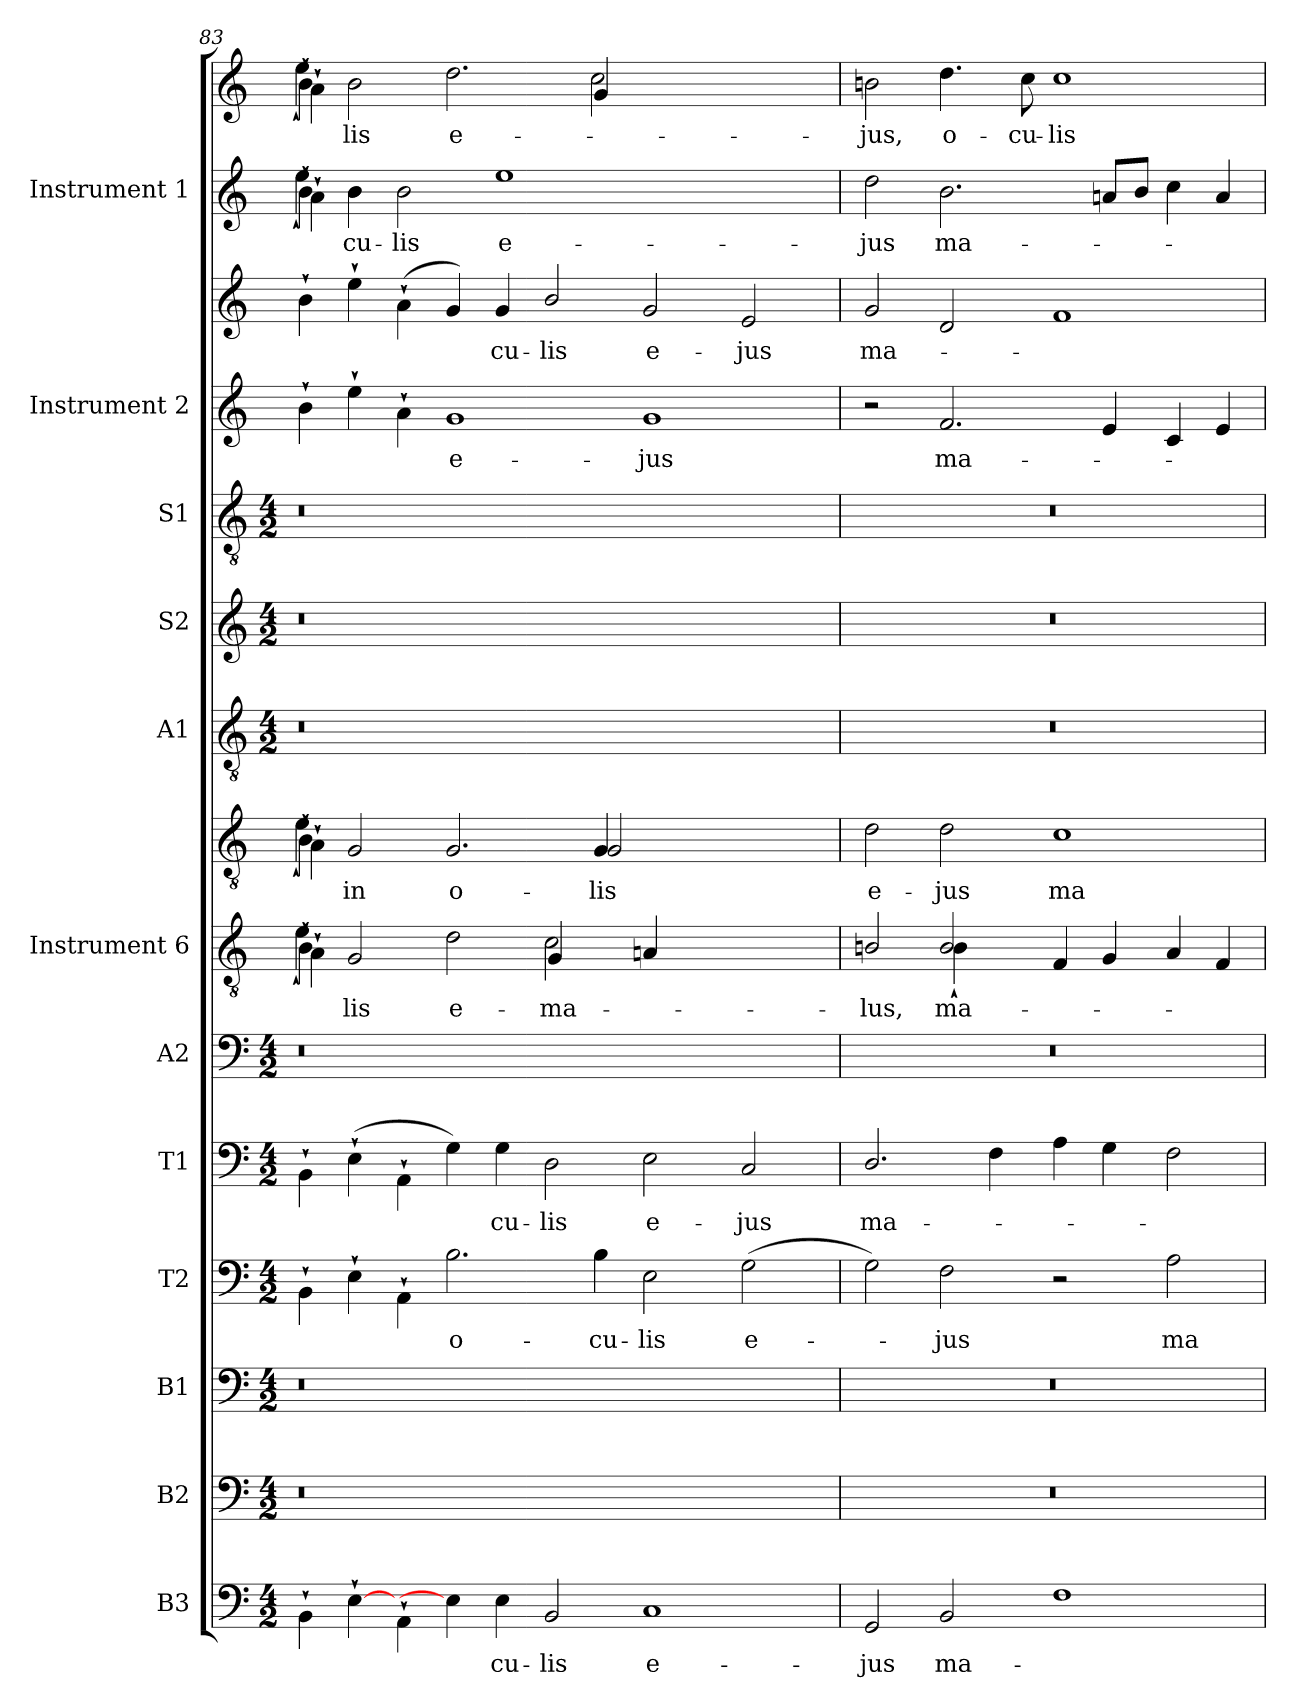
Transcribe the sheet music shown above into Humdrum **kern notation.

**kern	**text	**kern	**kern	**kern	**text	**kern	**text	**kern	**kern	**text	**kern	**text	**kern	**kern	**kern	**kern	**text	**kern	**text	**kern	**text	**kern	**text
*part12	*part12	*part11	*part10	*part9	*part9	*part8	*part8	*part7	*part6	*part6	*part6	*part6	*part5	*part4	*part3	*part2	*part2	*part2	*part2	*part1	*part1	*part1	*part1
*staff15	*staff15	*staff14	*staff13	*staff12	*staff12	*staff11	*staff11	*staff10	*staff9	*staff9	*staff8	*staff8	*staff7	*staff6	*staff5	*staff4	*staff4	*staff3	*staff3	*staff2	*staff2	*staff1	*staff1
*I"B3	*	*I"B2	*I"B1	*I"T2	*	*I"T1	*	*I"A2	*I"Instrument 6	*	*	*	*I"A1	*I"S2	*I"S1	*I"Instrument 2	*	*	*	*I"Instrument 1	*	*	*
!!LO:LB:g=z
*clefF4	*	*clefF4	*clefF4	*clefF4	*	*clefF4	*	*clefF4	*clefGv2	*	*clefGv2	*	*clefGv2	*clefG2	*clefGv2	*clefG2	*	*clefG2	*	*clefG2	*	*clefG2	*
*	*	*	*	*	*	*	*	*	*	*	*	*	*k[]	*	*	*	*	*	*	*k[]	*	*k[]	*
*	*	*	*	*	*	*	*	*	*	*	*	*	*C:	*	*	*	*	*	*	*C:	*	*C:	*
*M4/2	*	*M4/2	*M4/2	*M4/2	*	*M4/2	*	*M4/2	*	*	*	*	*M4/2	*M4/2	*M4/2	*	*	*	*	*	*	*	*
=83	=83	=83	=83	=83	=83	=83	=83	=83	=83	=83	=83	=83	=83	=83	=83	=83	=83	=83	=83	=83	=83	=83	=83
*	*	*	*	*	*	*	*	*	*^	*	*^	*	*	*	*	*	*	*	*	*^	*	*^	*
*	*	*	*	*	*	*	*	*	*	*^	*	*	*^	*	*	*	*	*	*	*	*	*	*^	*	*	*^	*
4BB`<\	.	0r	0r	4BB`<\	.	4BB`<\	.	0r	4B`<\	4e`<\	4A`<\	.	4B`<\	4e`<\	4A`<\	.	0r	0r	0r	4b`<\	.	4b`<\	.	4b`<\	4ee`<\	4a`<\	.	4b`<\	4ee`<\	4a`<\	.
!	!	!	!	!	!	!	!	!	!	!	!	!LO:LY:b:cj	!	!	!	!LO:LY:b:cj	!	!	!	!	!	!	!	!	!	!	!LO:LY:b:rj	!	!	!	!LO:LY:b:cj
[<4E`<\	.	.	.	4E`<\	.	(>4E`<\	.	.	2G/	1ryy	2.ryy	lis	2G/	4ryy	2.ryy	-in	.	.	.	4ee`<\	.	4ee`<\	.	4b\	4b\	2.ryy	-cu-	2b\	4ryy	2.ryy	-lis
!	!	!	!	!	!	!	!	!	!	!	!	!	!	!	!	!	!	!	!	!	!	!	!	!	!	!	!LO:LY:b:cj	!	!	!	!
4AA`<\	.	.	.	4AA`<\	.	4AA`<\	.	.	.	.	.	.	.	4ryy@	.	.	.	.	.	4a`<\	.	(<4a`<\	.	2b\	2.ryy	.	-lis	.	4ryy@	.	.
!	!	!	!	!	!LO:LY:b:rj	!	!	!	!	!	!	!LO:LY:b:rj	!	!	!	!LO:LY:b:rj	!	!	!	!	!LO:LY:b:rj	!	!	!	!	!	!	!	!	!	!LO:LY:b:rj
4E\]	.	.	.	2.B\	o-	4G\)	.	.	2d\	.	.	e-	2.G/	4ryy@	.	o-	.	.	.	1g	-e-	4g/)	.	.	.	.	.	2.dd\	4ryy@	.	e-
!	!LO:LY:b:rj	!	!	!	!	!	!LO:LY:b:rj	!	!	!	!	!	!	!	!	!	!	!	!	!	!	!	!LO:LY:b:rj	!	!	!	!LO:LY:b:rj	!	!	!	!
4E\	-cu-	.	.	.	.	4G\	-cu-	.	.	.	1..ryy	.	.	4ryy@	1..ryy	.	.	.	.	.	.	4g/	cu-	1ee	.	1..ryy	e-	.	4ryy@	1..ryy	.
!	!LO:LY:b:cj	!	!	!	!	!	!LO:LY:b:cj	!	!	!	!	!LO:LY:b:cj	!	!	!	!	!	!	!	!	!	!	!	!	!	!	!	!	!	!	!
!	!	!	!	!	!	!	!	!	!	!	!	!LO:LY:b:cj	!	!	!	!	!	!	!	!	!	!	!LO:LY:b:cj	!	!	!	!	!	!	!	!
2BB/	-lis	.	.	.	.	2D\	-lis	.	2c\	4G/	.	ma-	.	4ryy@	.	.	.	.	.	.	.	2b/	-lis	.	1.ryy	.	.	.	4ryy@	.	.
!	!	!	!	!	!LO:LY:b:rj	!	!	!	!	!	!	!	!	!	!	!LO:LY:b:rj	!	!	!	!	!	!	!	!	!	!	!	!	!	!	!
!	!	!	!	!	!	!	!	!	!	!	!	!	!	!	!	!LO:LY:b:cj	!	!	!	!	!	!	!	!	!	!	!	!	!	!	!
.	.	.	.	4B\	-cu-	.	.	.	.	2.ryy	.	.	4G/	2G/	.	-lis	.	.	.	.	.	.	.	.	.	.	.	4g/	2cc\	.	.
!	!LO:LY:b:rj	!	!	!	!LO:LY:b:cj	!	!LO:LY:b:rj	!	!	!	!	!	!	!	!	!	!	!	!	!	!LO:LY:b:cj	!	!LO:LY:b:rj	!	!	!	!	!	!	!	!
1C	e-	.	.	2E\	-lis	2E\	e-	.	4An/	.	.	.	2.ryy	.	.	.	.	.	.	1g	-jus	2g/	e-	.	.	.	.	2.ryy	.	.	.
.	.	2.ryy	2.ryy	.	.	.	.	2.ryy	2.ryy	.	.	.	.	2.ryy	.	.	2.ryy	2.ryy	2.ryy	.	.	.	.	2.ryy	.	.	.	.	2.ryy	.	.
!	!	!	!	!	!LO:LY:b:rj	!	!LO:LY:b:cj	!	!	!	!	!	!	!	!	!	!	!	!	!	!	!	!LO:LY:b:cj	!	!	!	!	!	!	!	!
.	.	.	.	(>2G\	e-	2C/	-jus	.	.	2ryy	.	.	.	.	.	.	.	.	.	.	.	2e/	-jus	.	.	.	.	.	.	.	.
.	.	.	.	.	.	.	.	.	.	.	.	.	4ryy	.	.	.	.	.	.	.	.	.	.	.	.	.	.	4ryy	.	.	.
*	*	*	*	*	*	*	*	*	*v	*v	*v	*	*	*	*	*	*	*	*	*	*	*	*	*v	*v	*v	*	*v	*v	*v	*
*	*	*	*	*	*	*	*	*	*	*	*v	*v	*v	*	*	*	*	*	*	*	*	*	*	*	*
=84	=84	=84	=84	=84	=84	=84	=84	=84	=84	=84	=84	=84	=84	=84	=84	=84	=84	=84	=84	=84	=84	=84	=84
!	!LO:LY:b:cj	!	!	!	!	!	!LO:LY:b:cj	!	!	!LO:LY:b:cj	!	!LO:LY:b:rj	!	!	!	!	!	!	!LO:LY:b:cj	!	!LO:LY:b:cj	!	!LO:LY:b:cj
*	*	*	*	*	*	*	*	*	*^	*	*	*	*	*	*	*	*	*	*	*	*	*	*
2GG/	-jus	0r	0r	2G\)	.	2.D/	ma-	0r	2Bn/	2ryy	lus,	2d\	-e-	0r	0r	0r	2r	.	2g/	ma-	2dd\	-jus	2bn\	-jus,
!	!LO:LY:b:cj	!	!	!	!LO:LY:b:cj	!	!	!	!	!	!LO:LY:b	!	!LO:LY:b:cj	!	!	!	!	!LO:LY:b:cj	!	!	!	!LO:LY:b:cj	!	!LO:LY:b:rj
2BB/	ma-	.	.	2F\	-jus	.	.	.	2B/	4B`<\	ma-	2d\	-jus	.	.	.	2.f/	-ma-	2d/	.	2.b\	ma-	4.dd\	o-
.	.	.	.	.	.	4F\	.	.	.	1ryy	.	.	.	.	.	.	.	.	.	.	.	.	.	.
!	!	!	!	!	!	!	!	!	!	!	!	!	!	!	!	!	!	!	!	!	!	!	!	!LO:LY:b:rj
.	.	.	.	.	.	.	.	.	.	.	.	.	.	.	.	.	.	.	.	.	.	.	8cc\	-cu-
!	!	!	!	!	!	!	!	!	!	!	!	!	!LO:LY:b:rj	!	!	!	!	!	!	!	!	!	!	!LO:LY:b:cj
1F	.	.	.	2r	.	4A\	.	.	4F/	.	.	1c	ma-	.	.	.	.	.	1f	.	.	.	1cc	-lis
.	.	.	.	.	.	4G\	.	.	4G/	.	.	.	.	.	.	.	4e/	.	.	.	8an/L	.	.	.
.	.	.	.	.	.	.	.	.	.	.	.	.	.	.	.	.	.	.	.	.	8b/J	.	.	.
!	!	!	!	!	!LO:LY:b:cj	!	!	!	!	!	!	!	!	!	!	!	!	!	!	!	!	!	!	!
.	.	.	.	2A\	ma-	2F\	.	.	4A/	.	.	.	.	.	.	.	4c/	.	.	.	4cc\	.	.	.
.	.	.	.	.	.	.	.	.	4F/	4ryy	.	.	.	.	.	.	4e/	.	.	.	4a/	.	.	.
*	*	*	*	*	*	*	*	*	*v	*v	*	*	*	*	*	*	*	*	*	*	*	*	*	*
=	=	=	=	=	=	=	=	=	=	=	=	=	=	=	=	=	=	=	=	=	=	=	=
*-	*-	*-	*-	*-	*-	*-	*-	*-	*-	*-	*-	*-	*-	*-	*-	*-	*-	*-	*-	*-	*-	*-	*-
